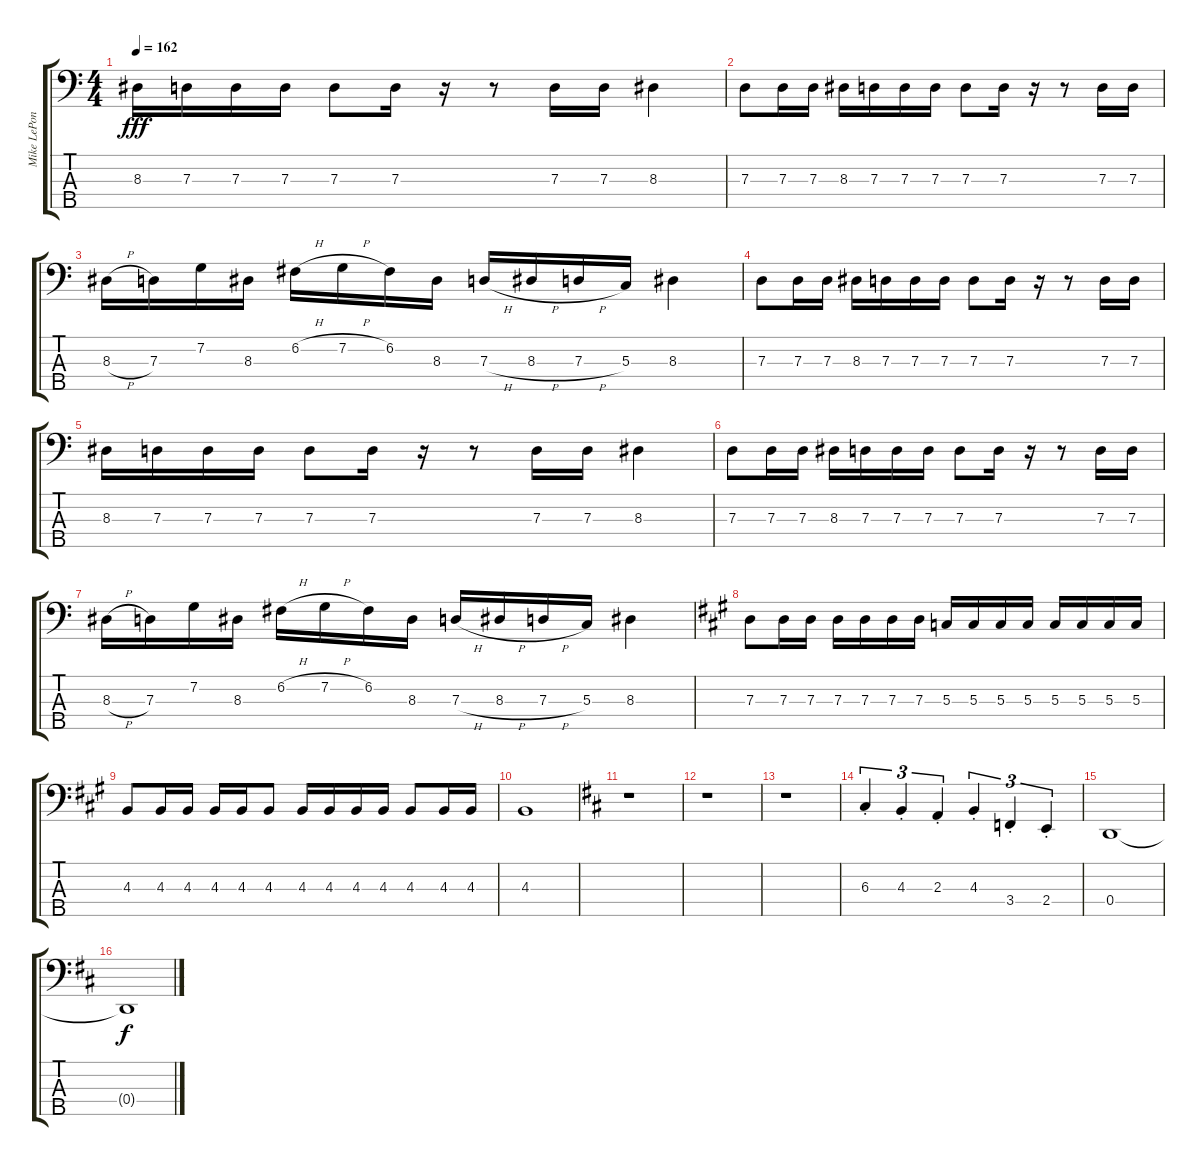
\track ("Mike LePond" "Mike LePon") {instrument electricbassfinger}
\staff {score tabs}
\tuning (F2 C2 G1 D1 A0) {hide}
\ts (4 4)
\tempo 162
\clef f4
\ks aminor
8.3.16{dy fff} 7.3.16 7.3.16 7.3.16 7.3.8 7.3.16 r.16 r.8 7.3.16 7.3.16 8.3.4 |
7.3.8 7.3.16 7.3.16 8.3.16 7.3.16 7.3.16 7.3.16 7.3.8 7.3.16 r.16 r.8 7.3.16 7.3.16 |
8.3{h}.16 7.3.16 7.2.16 8.3.16 6.2{h}.16 7.2{h}.16 6.2.16 8.3.16 7.3{h}.16 8.3{h}.16 7.3{h}.16 5.3.16 8.3.4 |
7.3.8 7.3.16 7.3.16 8.3.16 7.3.16 7.3.16 7.3.16 7.3.8 7.3.16 r.16 r.8 7.3.16 7.3.16 |
8.3.16 7.3.16 7.3.16 7.3.16 7.3.8 7.3.16 r.16 r.8 7.3.16 7.3.16 8.3.4 |
7.3.8 7.3.16 7.3.16 8.3.16 7.3.16 7.3.16 7.3.16 7.3.8 7.3.16 r.16 r.8 7.3.16 7.3.16 |
8.3{h}.16 7.3.16 7.2.16 8.3.16 6.2{h}.16 7.2{h}.16 6.2.16 8.3.16 7.3{h}.16 8.3{h}.16 7.3{h}.16 5.3.16 8.3.4 |
\ks a
7.3.8 7.3.16 7.3.16 7.3.16 7.3.16 7.3.16 7.3.16 5.3.16 5.3.16 5.3.16 5.3.16 5.3.16 5.3.16 5.3.16 5.3.16 |
4.3.8 4.3.16 4.3.16 4.3.16 4.3.16 4.3.8 4.3.16 4.3.16 4.3.16 4.3.16 4.3.8 4.3.16 4.3.16 |
4.3.1 |
\ks d
r.1 |
r.1 |
r.1 |
6.3{st}.4{tu (3 2)} 4.3{st}.4{tu (3 2)} 2.3{st}.4{tu (3 2)} 4.3{st}.4{tu (3 2)} 3.4{st}.4{tu (3 2)} 2.4{st}.4{tu (3 2)} |
0.4.1 |
0.4{t}.1{dy f}
